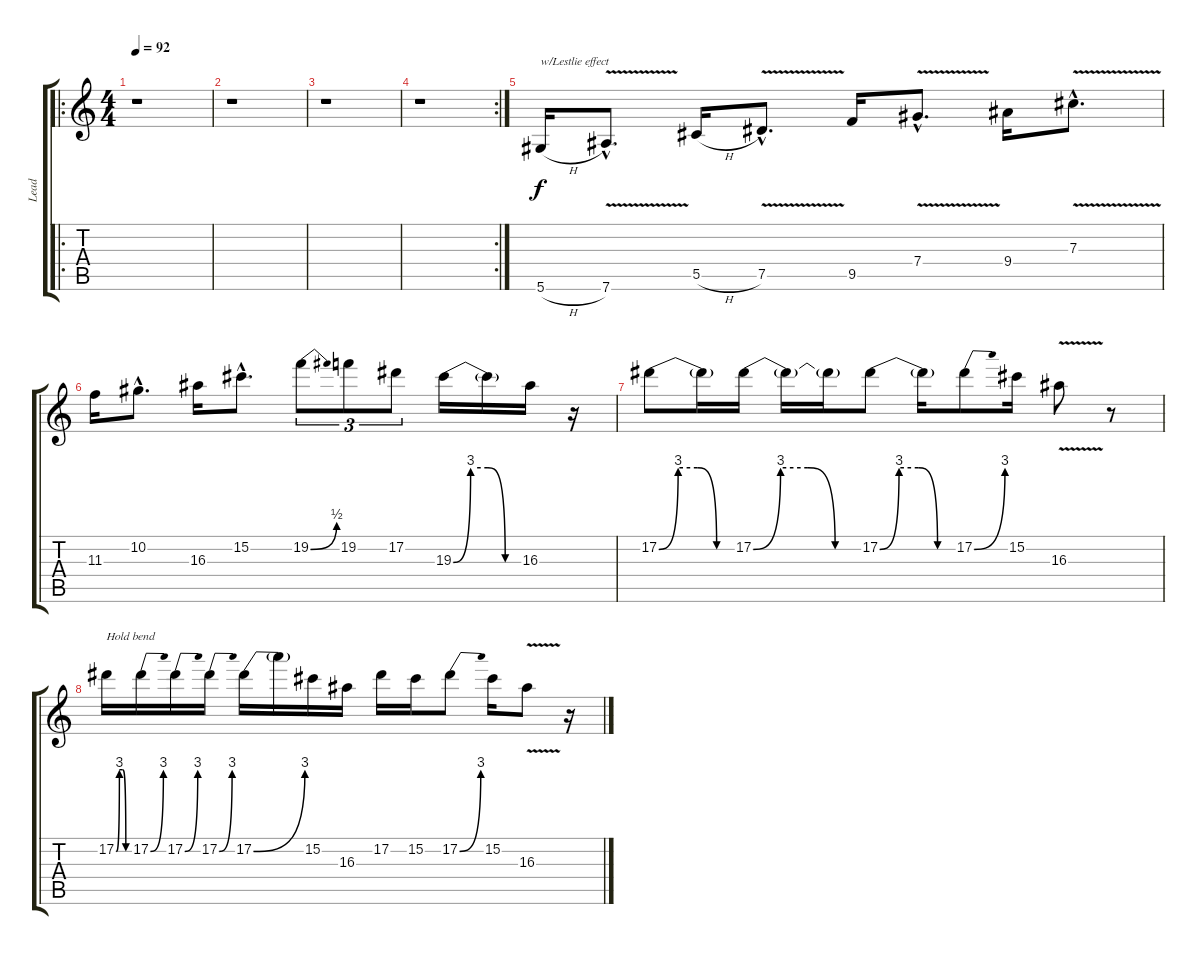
\track ("Lead" "Lead") {instrument distortionguitar}
\staff {score tabs}
\tuning (Eb4 Bb3 Gb3 Db3 Ab2 Eb2) {hide}
\ro
\ts (4 4)
\tempo 92
\clef g2
\ks c
r.1{dy f} |
r.1 |
r.1 |
\rc 2
r.1 |
5.6{h}.16{txt "w/Lestlie effect"} 7.6{v hac}.8{d} 5.5{h}.16 7.5{v hac}.8{d} 9.5.16 7.4{v hac}.8{d} 9.4.16 7.3{v hac}.8{d} |
11.3.16 10.2{hac}.8{d} 16.3.16 15.2{hac}.8{d} 19.2{be (bend 0 0 60 2)}.8{tu (3 2)} 19.2.8{tu (3 2)} 17.2.8{tu (3 2)} 19.3{be (custom 0 0 15 12 30 12 45 0 60 0)}.16 19.3{t}.16 16.3.16 r.16 |
17.2{be (custom 0 0 15 12 30 12 45 0 60 0)}.8 17.2{t}.16 17.2{be (custom 0 0 15 12 30 12 45 0 60 0)}.16 17.2{t}.16 17.2{t}.16 17.2{be (custom 0 0 15 12 30 12 45 0 60 0)}.8 17.2{t}.16 17.2{be (bend 0 0 60 12)}.8 15.2.16 16.3{v}.8 r.8 |
17.2{be (custom 0 0 15 12 30 12 45 0 60 0)}.16{txt "Hold bend"} 17.2{be (bend 0 0 60 12)}.16 17.2{be (bend 0 0 60 12)}.16 17.2{be (bend 0 0 60 12)}.16 17.2{be (bend 0 0 60 12)}.16 17.2{t}.16 15.2.16 16.3.16 17.2.16 15.2.16 17.2{be (bend 0 0 60 12)}.8 15.2.16 16.3{v}.8 r.16
